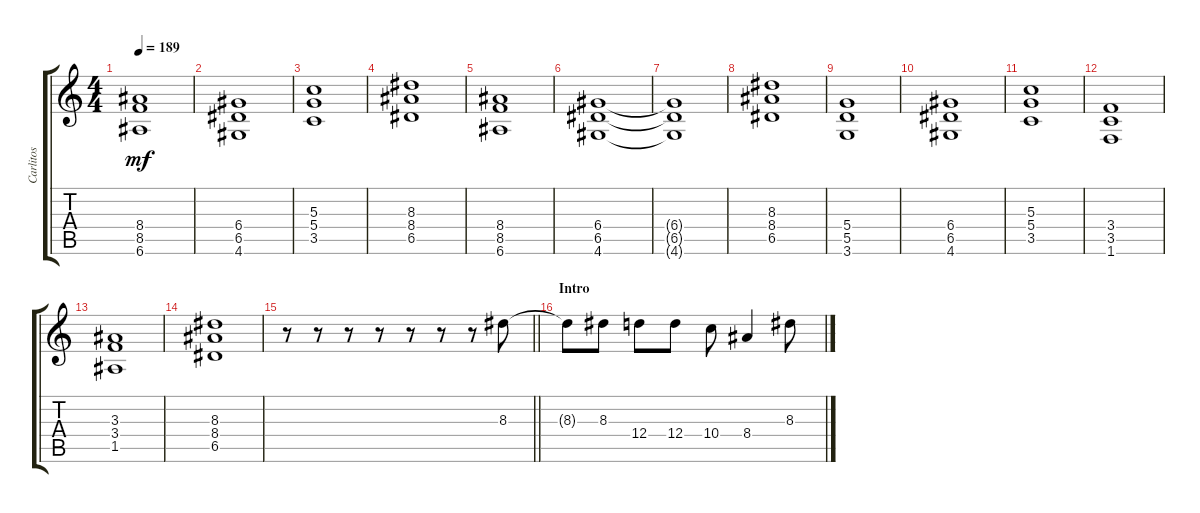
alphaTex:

\track ("Carlitos" "Carlitos") {instrument overdrivenguitar}
\staff {score tabs}
\tuning (E4 B3 G3 D3 A2 E2) {hide}
\ts (4 4)
\tempo 189
\clef g2
\ks c
(8.4 8.5 6.6).1{dy mf} |
(6.4 6.5 4.6).1 |
(5.3 5.4 3.5).1 |
(8.3 8.4 6.5).1 |
(8.4 8.5 6.6).1 |
(6.4 6.5 4.6).1 |
(6.4{t} 6.5{t} 4.6{t}).1 |
(8.3 8.4 6.5).1 |
(5.4 5.5 3.6).1 |
(6.4 6.5 4.6).1 |
(5.3 5.4 3.5).1 |
(3.4 3.5 1.6).1 |
(3.3 3.4 1.5).1 |
(8.3 8.4 6.5).1 |
\barLineRight lightlight
r.8 r.8 r.8 r.8 r.8 r.8 r.8 8.3.8 |
\section ("" "Intro")
8.3{t}.8 8.3.8 12.4.8 12.4.8 10.4.8 8.4.4 8.3.8
